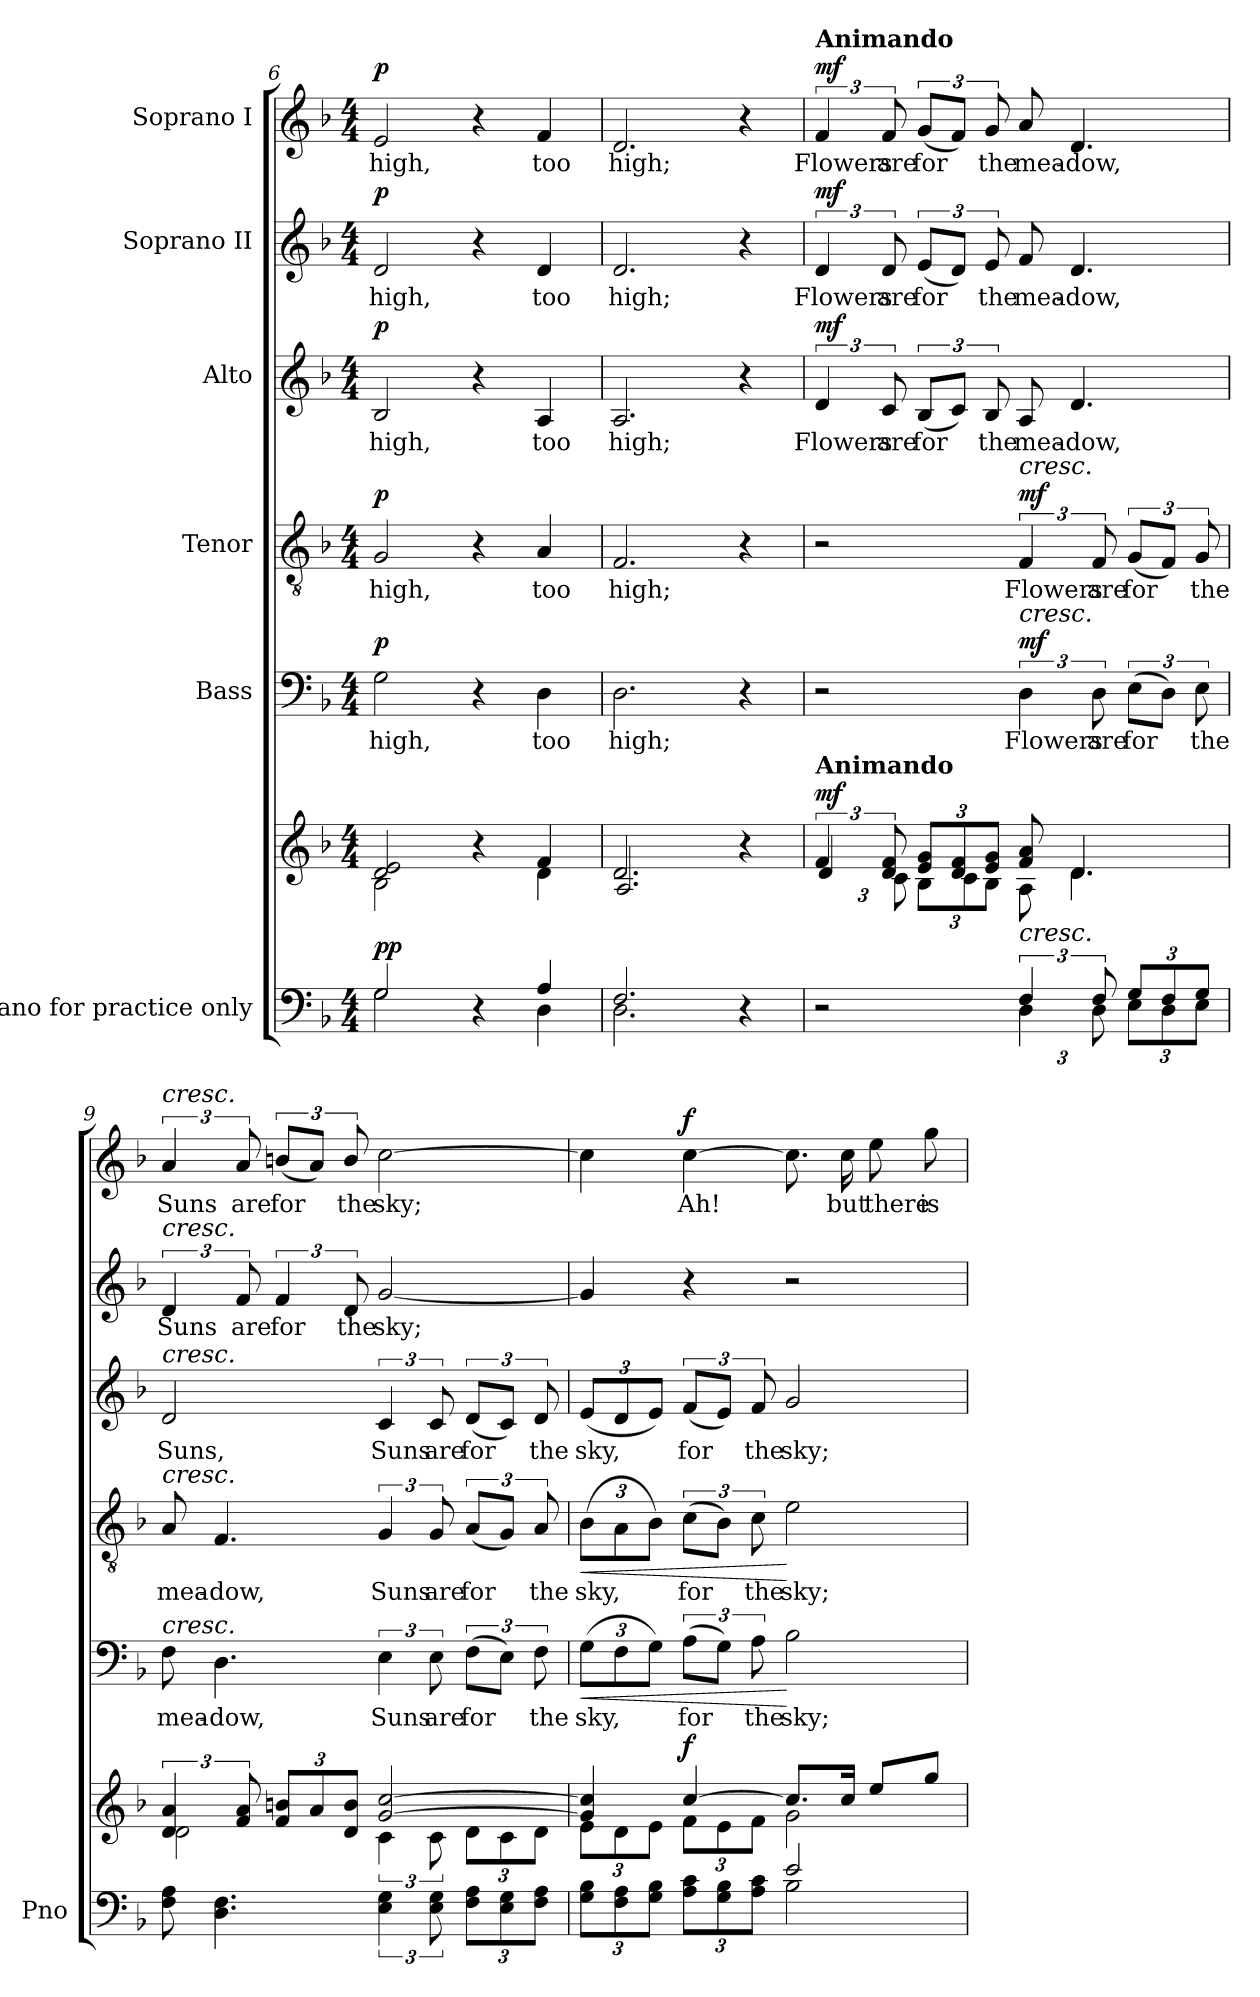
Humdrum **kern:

**kern	**kern	**dynam	**kern	**text	**dynam	**kern	**text	**dynam	**kern	**text	**dynam	**kern	**text	**dynam	**kern	**text	**dynam
*part6	*part6	*part6	*part5	*part5	*part5	*part4	*part4	*part4	*part3	*part3	*part3	*part2	*part2	*part2	*part1	*part1	*part1
*staff7	*staff6	*staff6/7	*staff5	*staff5	*staff5	*staff4	*staff4	*staff4	*staff3	*staff3	*staff3	*staff2	*staff2	*staff2	*staff1	*staff1	*staff1
*I"Piano for practice only	*	*	*I"Bass	*	*	*I"Tenor	*	*	*I"Alto	*	*	*I"Soprano II	*	*	*I"Soprano I	*	*
*I'Pno	*	*	*	*	*	*	*	*	*	*	*	*	*	*	*	*	*
*clefF4	*clefG2	*	*clefF4	*	*	*clefGv2	*	*	*clefG2	*	*	*clefG2	*	*	*clefG2	*	*
*k[b-]	*k[b-]	*	*k[b-]	*	*	*k[b-]	*	*	*k[b-]	*	*	*k[b-]	*	*	*k[b-]	*	*
*M4/4	*M4/4	*	*M4/4	*	*	*M4/4	*	*	*M4/4	*	*	*M4/4	*	*	*M4/4	*	*
=6	=6	=6	=6	=6	=6	=6	=6	=6	=6	=6	=6	=6	=6	=6	=6	=6	=6
*^	*^	*	*	*	*	*	*	*	*	*	*	*	*	*	*	*	*
!	!	!	!	!LO:DY:a=2	!	!	!	!	!	!	!	!	!	!	!	!	!	!	!
!	!	!	!	!LO:DY:n=1:a	!	!	!LO:DY:a	!	!	!LO:DY:a	!	!	!LO:DY:a	!	!	!LO:DY:a	!	!	!LO:DY:a
2G/	2G\	2d/ 2e/	2B-\	p p	2G\	high,	p	2G/	high,	p	2B-/	high,	p	2d/	high,	p	2e/	high,	p
4r	4ryy	4r	4ryy	.	4r	.	.	4r	.	.	4r	.	.	4r	.	.	4r	.	.
4A/	4D\	4f/	4d\	.	4D\	too	.	4A/	too	.	4A/	too	.	4d/	too	.	4f/	too	.
=7	=7	=7	=7	=7	=7	=7	=7	=7	=7	=7	=7	=7	=7	=7	=7	=7	=7	=7	=7
2.F/	2.D\	2.d/	2.A/	.	2.D\	high;	.	2.F/	high;	.	2.A/	high;	.	2.d/	high;	.	2.d/	high;	.
4r	4ryy	4r	4ryy	.	4r	.	.	4r	.	.	4r	.	.	4r	.	.	4r	.	.
=8	=8	=8	=8	=8	=8	=8	=8	=8	=8	=8	=8	=8	=8	=8	=8	=8	=8	=8	=8
*	*	*	*^	*	*	*	*	*	*	*	*	*	*	*	*	*	*	*	*
!	!	!	!	!	!	!	!	!	!	!	!	!	!	!	!	!	!	!LO:TX:a:B:t=Animando	!	!
!	!	!LO:TX:a:B:t=Animando	!	!	!	!	!	!	!	!	!	!	!	!	!	!	!	!	!	!
!	!	!	!	!	!LO:DY:a	!	!	!	!	!	!	!	!	!LO:DY:a	!	!	!LO:DY:a	!	!	!LO:DY:a
2r	2ryy	6f/	4ryy	6d/	mf	2r	.	.	2r	.	.	6d/	Flowers	mf	6d/	Flowers	mf	6f/	Flowers	mf
.	.	12d/ 12f/	.	12c\	.	.	.	.	.	.	.	12c/	are	.	12d/	are	.	12f/	are	.
*	*	*Xbrackettup	*	*	*	*	*	*	*	*	*	*	*	*	*	*	*	*	*	*
.	.	12e/ 12g/L	12B-\L	2.ryy	.	.	.	.	.	.	.	(12B-/L	for	.	(12e/L	for	.	(12g/L	for	.
.	.	12d/ 12f/	12c\	.	.	.	.	.	.	.	.	12c/J)	.	.	12d/J)	.	.	12f/J)	.	.
.	.	12e/ 12g/J	12B-\J	.	.	.	.	.	.	.	.	12B-/	the	.	12e/	the	.	12g/	the	.
!	!	!	!	!	!	!	!	!	!LO:TX:a:i:t=cresc.	!	!	!	!	!	!	!	!	!	!	!
!	!	!	!	!	!	!LO:TX:a:i:t=cresc.	!	!	!	!	!	!	!	!	!	!	!	!	!	!
!LO:TX:a:i:t=cresc.	!	!	!	!	!	!	!	!	!	!	!	!	!	!	!	!	!	!	!	!
!	!	!	!	!	!	!	!	!LO:DY:a	!	!	!LO:DY:a	!	!	!	!	!	!	!	!	!
6F/	6D\	8f/ 8a/	8A\	.	.	6D\	Flowers	mf	6F/	Flowers	mf	8A/	mea-	.	8f/	mea-	.	8a/	mea-	.
.	.	4.d/	4.d\	.	.	.	.	.	.	.	.	4.d/	-dow,	.	4.d/	-dow,	.	4.d/	-dow,	.
12F/	12D\	.	.	.	.	12D\	are	.	12F/	are	.	.	.	.	.	.	.	.	.	.
*Xbrackettup	*	*	*	*	*	*	*	*	*	*	*	*	*	*	*	*	*	*	*	*
12G/L	12E\L	.	.	.	.	(12E\L	for	.	(12G/L	for	.	.	.	.	.	.	.	.	.	.
12F/	12D\	.	.	.	.	12D\J)	.	.	12F/J)	.	.	.	.	.	.	.	.	.	.	.
12G/J	12E\J	.	.	.	.	12E\	the	.	12G/	the	.	.	.	.	.	.	.	.	.	.
*v	*v	*	*	*	*	*	*	*	*	*	*	*	*	*	*	*	*	*	*	*
*	*v	*v	*v	*	*	*	*	*	*	*	*	*	*	*	*	*	*	*	*
=9	=9	=9	=9	=9	=9	=9	=9	=9	=9	=9	=9	=9	=9	=9	=9	=9	=9
*	*brackettup	*	*	*	*	*	*	*	*	*	*	*	*	*	*	*	*
*^	*^	*	*	*	*	*	*	*	*	*	*	*	*	*	*	*	*
!	!	!	!	!	!	!	!	!	!	!	!	!	!	!	!	!	!LO:TX:a:i:t=cresc.	!	!
!	!	!	!	!	!	!	!	!	!	!	!	!	!	!LO:TX:a:i:t=cresc.	!	!	!	!	!
!	!	!	!	!	!	!	!	!	!	!	!LO:TX:a:i:t=cresc.	!	!	!	!	!	!	!	!
!	!	!	!	!	!	!	!	!LO:TX:a:i:t=cresc.	!	!	!	!	!	!	!	!	!	!	!
!	!	!	!	!	!LO:TX:a:i:t=cresc.	!	!	!	!	!	!	!	!	!	!	!	!	!	!
!LO:TX:a:i:t=cresc.	!	!	!	!	!	!	!	!	!	!	!	!	!	!	!	!	!	!	!
*v	*v	*	*	*	*	*	*	*	*	*	*	*	*	*	*	*	*	*	*
8F\ 8A\	6d/ 6a/	2d\	.	8F\	mea-	.	8A/	mea-	.	2d/	Suns,	.	6d/	Suns	.	6a/	Suns	.
4.D\ 4.F\	.	.	.	4.D\	-dow,	.	4.F/	-dow,	.	.	.	.	.	.	.	.	.	.
.	12f/ 12a/	.	.	.	.	.	.	.	.	.	.	.	12f/	are	.	12a/	are	.
*	*Xbrackettup	*	*	*	*	*	*	*	*	*	*	*	*	*	*	*	*	*
.	12f/ 12bn/L	.	.	.	.	.	.	.	.	.	.	.	6f/	for	.	(12bn/L	for	.
.	12a/	.	.	.	.	.	.	.	.	.	.	.	.	.	.	12a/J)	.	.
.	12d/ 12b/J	.	.	.	.	.	.	.	.	.	.	.	12d/	the	.	12b/	the	.
*brackettup	*	*brackettup	*	*	*	*	*	*	*	*	*	*	*	*	*	*	*	*
6E\ 6G\	[2g/ [2cc/	6c\	.	6E\	Suns	.	6G/	Suns	.	6c/	Suns	.	[2g/	sky;	.	[2cc\	sky;	.
12E\ 12G\	.	12c\	.	12E\	are	.	12G/	are	.	12c/	are	.	.	.	.	.	.	.
*Xbrackettup	*	*Xbrackettup	*	*	*	*	*	*	*	*	*	*	*	*	*	*	*	*
12F\ 12A\L	.	12d\L	.	(12F\L	for	.	(12A/L	for	.	(12d/L	for	.	.	.	.	.	.	.
12E\ 12G\	.	12c\	.	12E\J)	.	.	12G/J)	.	.	12c/J)	.	.	.	.	.	.	.	.
12F\ 12A\J	.	12d\J	.	12F\	the	.	12A/	the	.	12d/	the	.	.	.	.	.	.	.
=10	=10	=10	=10	=10	=10	=10	=10	=10	=10	=10	=10	=10	=10	=10	=10	=10	=10	=10
*^	*	*	*	*	*	*	*	*	*	*	*	*	*	*	*	*	*	*
*	*	*	*	*	*Xbrackettup	*	*	*	*	*	*	*	*	*	*	*	*	*	*
!	!	!	!	!	!	!	!LO:HP:b	!	!	!	!	!	!	!	!	!	!	!	!
*	*	*	*	*	*	*	*	*Xbrackettup	*	*	*	*	*	*	*	*	*	*	*
!	!	!	!	!	!	!	!	!	!	!LO:HP:b	!	!	!	!	!	!	!	!	!
*	*	*	*	*	*	*	*	*	*	*	*Xbrackettup	*	*	*	*	*	*	*	*
12G\ 12B-\L	2ryy	4g/] 4cc/]	12e\L	.	(12G\L	sky,	<	(12B-\L	sky,	<	(12e/L	sky,	.	4g/]	.	.	4cc\]	.	.
12F\ 12A\	.	.	12d\	.	12F\	.	.	12A\	.	.	12d/	.	.	.	.	.	.	.	.
12G\ 12B-\J	.	.	12e\J	.	12G\J)	.	.	12B-\J)	.	.	12e/J)	.	.	.	.	.	.	.	.
*	*	*	*	*	*brackettup	*	*	*brackettup	*	*	*brackettup	*	*	*	*	*	*	*	*
!	!	!	!	!LO:DY:a	!	!	!	!	!	!	!	!	!	!	!	!	!	!	!LO:DY:a
12A\ 12c\L	.	[4cc/	12f\L	f	(12A\L	for	.	(12c\L	for	.	(12f/L	for	.	4r	.	.	[4cc\	Ah!	f
12G\ 12B-\	.	.	12e\	.	12G\J)	.	.	12B-\J)	.	.	12e/J)	.	.	.	.	.	.	.	.
12A\ 12c\J	.	.	12f\J	.	12A\	the	.	12c\	the	.	12f/	the	.	.	.	.	.	.	.
2e/	2B-\	8.cc/L]	2g\	.	2B-\	sky;	[	2e\	sky;	[	2g/	sky;	.	2r	.	.	8.cc\]	.	.
.	.	16cc/Jk	.	.	.	.	.	.	.	.	.	.	.	.	.	.	16cc\	but	.
.	.	8ee/L	.	.	.	.	.	.	.	.	.	.	.	.	.	.	8ee\	there	.
.	.	8gg/J	.	.	.	.	.	.	.	.	.	.	.	.	.	.	8gg\	is	.
*v	*v	*	*	*	*	*	*	*	*	*	*	*	*	*	*	*	*	*	*
*	*v	*v	*	*	*	*	*	*	*	*	*	*	*	*	*	*	*	*
=	=	=	=	=	=	=	=	=	=	=	=	=	=	=	=	=	=
*-	*-	*-	*-	*-	*-	*-	*-	*-	*-	*-	*-	*-	*-	*-	*-	*-	*-
